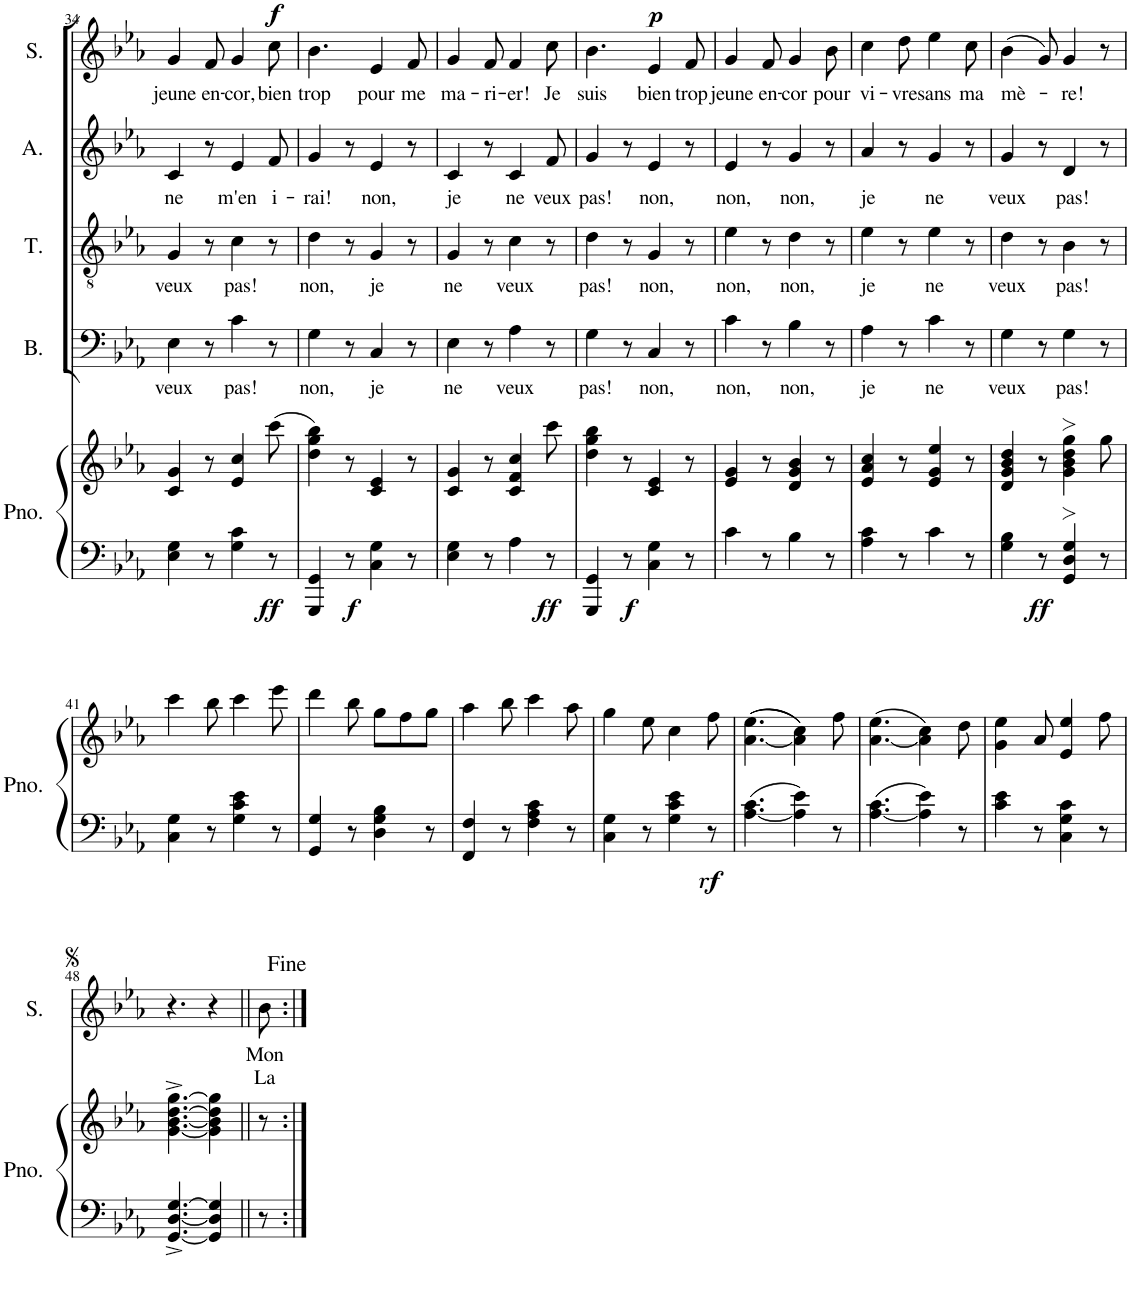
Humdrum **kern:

**kern	**kern	**dynam	**kern	**text	**kern	**text	**kern	**text	**kern	**text	**text	**dynam
*part5	*part5	*part5	*part4	*part4	*part3	*part3	*part2	*part2	*part1	*part1	*part1	*part1
*staff6	*staff5	*staff5/6	*staff4	*staff4	*staff3	*staff3	*staff2	*staff2	*staff1	*staff1	*staff1	*staff1
*I"Piano	*	*	*I"Bass	*	*I"Tenor	*	*I"Alto	*	*I"Soprano	*	*	*
*I'Pno.	*	*	*I'B.	*	*I'T.	*	*I'A.	*	*I'S.	*	*	*
!!LO:PB:g=z
*clefF4	*clefG2	*	*clefF4	*	*clefGv2	*	*clefG2	*	*clefG2	*	*	*
*k[b-e-a-]	*k[b-e-a-]	*	*k[b-e-a-]	*	*k[b-e-a-]	*	*k[b-e-a-]	*	*k[b-e-a-]	*	*	*
*M6/8	*M6/8	*	*M6/8	*	*M6/8	*	*M6/8	*	*M6/8	*	*	*
=34	=34	=34	=34	=34	=34	=34	=34	=34	=34	=34	=34	=34
!	!	!	!	!LO:LY:b	!	!LO:LY:b	!	!LO:LY:b	!	!LO:LY:b	!	!
4E-\ 4G\	4c/ 4g/	.	4E-\	veux	4G/	veux	4c/	ne	4g/	jeune	.	.
!	!	!	!	!	!	!	!	!	!	!LO:LY:b	!	!
8r	8r	.	8r	.	8r	.	8r	.	8f/	en-	.	.
!	!	!	!	!LO:LY:b	!	!LO:LY:b	!	!LO:LY:b	!	!LO:LY:b	!	!
4G\ 4c\	4e-/ 4cc/	.	4c\	pas!	4c\	pas!	4e-/	m'en	4g/	-cor,	.	.
!	!	!LO:DY:b=2	!	!	!	!	!	!LO:LY:b	!	!LO:LY:b	!	!LO:DY:a
8r	(8ccc\	ff	8r	.	8r	.	8f/	i-	8cc\	bien	.	f
=35	=35	=35	=35	=35	=35	=35	=35	=35	=35	=35	=35	=35
!	!	!	!	!LO:LY:b	!	!LO:LY:b	!	!LO:LY:b	!	!LO:LY:b	!	!
4GGG/ 4GG/	4dd\ 4gg\ 4bb-\)	.	4G\	non,	4d\	non,	4g/	-rai!	4.b-\	trop	.	.
!	!	!LO:DY:b=2	!	!	!	!	!	!	!	!	!	!
8r	8r	f	8r	.	8r	.	8r	.	.	.	.	.
!	!	!	!	!LO:LY:b	!	!LO:LY:b	!	!LO:LY:b	!	!LO:LY:b	!	!
4C\ 4G\	4c/ 4e-/	.	4C/	je	4G/	je	4e-/	non,	4e-/	pour	.	.
!	!	!	!	!	!	!	!	!	!	!LO:LY:b	!	!
8r	8r	.	8r	.	8r	.	8r	.	8f/	me	.	.
=36	=36	=36	=36	=36	=36	=36	=36	=36	=36	=36	=36	=36
!	!	!	!	!LO:LY:b	!	!LO:LY:b	!	!LO:LY:b	!	!LO:LY:b	!	!
4E-\ 4G\	4c/ 4g/	.	4E-\	ne	4G/	ne	4c/	je	4g/	ma-	.	.
!	!	!	!	!	!	!	!	!	!	!LO:LY:b	!	!
8r	8r	.	8r	.	8r	.	8r	.	8f/	-ri-	.	.
!	!	!	!	!LO:LY:b	!	!LO:LY:b	!	!LO:LY:b	!	!LO:LY:b	!	!
4A-\	4c/ 4f/ 4cc/	.	4A-\	veux	4c\	veux	4c/	ne	4f/	-er!	.	.
!	!	!LO:DY:b=2	!	!	!	!	!	!LO:LY:b	!	!LO:LY:b	!	!
8r	8ccc\	ff	8r	.	8r	.	8f/	veux	8cc\	Je	.	.
=37	=37	=37	=37	=37	=37	=37	=37	=37	=37	=37	=37	=37
!	!	!	!	!LO:LY:b	!	!LO:LY:b	!	!LO:LY:b	!	!LO:LY:b	!	!
4GGG/ 4GG/	4dd\ 4gg\ 4bb-\	.	4G\	pas!	4d\	pas!	4g/	pas!	4.b-\	suis	.	.
!	!	!LO:DY:b=2	!	!	!	!	!	!	!	!	!	!
8r	8r	f	8r	.	8r	.	8r	.	.	.	.	.
!	!	!	!	!LO:LY:b	!	!LO:LY:b	!	!LO:LY:b	!	!LO:LY:b	!	!LO:DY:a
4C\ 4G\	4c/ 4e-/	.	4C/	non,	4G/	non,	4e-/	non,	4e-/	bien	.	p
!	!	!	!	!	!	!	!	!	!	!LO:LY:b	!	!
8r	8r	.	8r	.	8r	.	8r	.	8f/	trop	.	.
=38	=38	=38	=38	=38	=38	=38	=38	=38	=38	=38	=38	=38
!	!	!	!	!LO:LY:b	!	!LO:LY:b	!	!LO:LY:b	!	!LO:LY:b	!	!
4c\	4e-/ 4g/	.	4c\	non,	4e-\	non,	4e-/	non,	4g/	jeune	.	.
!	!	!	!	!	!	!	!	!	!	!LO:LY:b	!	!
8r	8r	.	8r	.	8r	.	8r	.	8f/	en-	.	.
!	!	!	!	!LO:LY:b	!	!LO:LY:b	!	!LO:LY:b	!	!LO:LY:b	!	!
4B-\	4d/ 4g/ 4b-/	.	4B-\	non,	4d\	non,	4g/	non,	4g/	-cor	.	.
!	!	!	!	!	!	!	!	!	!	!LO:LY:b	!	!
8r	8r	.	8r	.	8r	.	8r	.	8b-\	pour	.	.
=39	=39	=39	=39	=39	=39	=39	=39	=39	=39	=39	=39	=39
!	!	!	!	!LO:LY:b	!	!LO:LY:b	!	!LO:LY:b	!	!LO:LY:b	!	!
4A-\ 4c\	4e-/ 4a-/ 4cc/	.	4A-\	je	4e-\	je	4a-/	je	4cc\	vi-	.	.
!	!	!	!	!	!	!	!	!	!	!LO:LY:b	!	!
8r	8r	.	8r	.	8r	.	8r	.	8dd\	-vre	.	.
!	!	!	!	!LO:LY:b	!	!LO:LY:b	!	!LO:LY:b	!	!LO:LY:b	!	!
4c\	4e-/ 4g/ 4ee-/	.	4c\	ne	4e-\	ne	4g/	ne	4ee-\	sans	.	.
!	!	!	!	!	!	!	!	!	!	!LO:LY:b	!	!
8r	8r	.	8r	.	8r	.	8r	.	8cc\	ma	.	.
=40	=40	=40	=40	=40	=40	=40	=40	=40	=40	=40	=40	=40
!	!	!	!	!LO:LY:b	!	!LO:LY:b	!	!LO:LY:b	!	!LO:LY:b	!	!
4G\ 4B-\	4d/ 4g/ 4b-/ 4dd/	.	4G\	veux	4d\	veux	4g/	veux	(4b-\	mè-	.	.
!	!	!LO:DY:b=2	!	!	!	!	!	!	!	!	!	!
8r	8r	ff	8r	.	8r	.	8r	.	8g/)	.	.	.
!	!	!	!	!LO:LY:b	!	!LO:LY:b	!	!LO:LY:b	!	!LO:LY:b	!	!
4GG/> 4D/> 4G/>	4g\> 4b-\> 4dd\> 4gg\>	.	4G\	pas!	4B-\	pas!	4d/	pas!	4g/	-re!	.	.
8r	8gg\	.	8r	.	8r	.	8r	.	8r	.	.	.
!!LO:LB:g=z
=41	=41	=41	=41	=41	=41	=41	=41	=41	=41	=41	=41	=41
4C\ 4G\	4ccc\	.	2.r	.	2.r	.	2.r	.	2.r	.	.	.
8r	8bb-\	.	.	.	.	.	.	.	.	.	.	.
4G\ 4c\ 4e-\	4ccc\	.	.	.	.	.	.	.	.	.	.	.
8r	8eee-\	.	.	.	.	.	.	.	.	.	.	.
=42	=42	=42	=42	=42	=42	=42	=42	=42	=42	=42	=42	=42
4GG/ 4G/	4ddd\	.	2.r	.	2.r	.	2.r	.	2.r	.	.	.
8r	8bb-\	.	.	.	.	.	.	.	.	.	.	.
4D\ 4G\ 4B-\	8gg\L	.	.	.	.	.	.	.	.	.	.	.
.	8ff\	.	.	.	.	.	.	.	.	.	.	.
8r	8gg\J	.	.	.	.	.	.	.	.	.	.	.
=43	=43	=43	=43	=43	=43	=43	=43	=43	=43	=43	=43	=43
4FF/ 4F/	4aa-\	.	2.r	.	2.r	.	2.r	.	2.r	.	.	.
8r	8bb-\	.	.	.	.	.	.	.	.	.	.	.
4F\ 4A-\ 4c\	4ccc\	.	.	.	.	.	.	.	.	.	.	.
8r	8aa-\	.	.	.	.	.	.	.	.	.	.	.
=44	=44	=44	=44	=44	=44	=44	=44	=44	=44	=44	=44	=44
4C\ 4G\	4gg\	.	2.r	.	2.r	.	2.r	.	2.r	.	.	.
8r	8ee-\	.	.	.	.	.	.	.	.	.	.	.
4G\ 4c\ 4e-\	4cc\	.	.	.	.	.	.	.	.	.	.	.
!	!	!LO:DY:b=2	!	!	!	!	!	!	!	!	!	!
8r	8ff\	rf	.	.	.	.	.	.	.	.	.	.
=45	=45	=45	=45	=45	=45	=45	=45	=45	=45	=45	=45	=45
[4.A-\ 4.c\	((>[4.a-\ 4.ee-\	.	2.r	.	2.r	.	2.r	.	2.r	.	.	.
4A-\] 4e-\	4a-\] 4cc\))	.	.	.	.	.	.	.	.	.	.	.
8r	8ff\	.	.	.	.	.	.	.	.	.	.	.
=46	=46	=46	=46	=46	=46	=46	=46	=46	=46	=46	=46	=46
[4.A-\ 4.c\	(>[4.a-\ 4.ee-\	.	2.r	.	2.r	.	2.r	.	2.r	.	.	.
4A-\] 4e-\	4a-\] 4cc\)	.	.	.	.	.	.	.	.	.	.	.
8r	8dd\	.	.	.	.	.	.	.	.	.	.	.
=47	=47	=47	=47	=47	=47	=47	=47	=47	=47	=47	=47	=47
4c\ 4e-\	4g\ 4ee-\	.	2.r	.	2.r	.	2.r	.	2.r	.	.	.
8r	8a-/	.	.	.	.	.	.	.	.	.	.	.
4C\ 4G\ 4c\	4e-/ 4ee-/	.	.	.	.	.	.	.	.	.	.	.
8r	8ff\	.	.	.	.	.	.	.	.	.	.	.
!!LO:LB:g=z
=48||	=48||	=48	=48	=48	=48	=48	=48	=48	=48	=48	=48	=48
[4.GG/^ [4.D/^ [4.G/^	[4.g\^ [4.b-\^ [4.dd\^ [4.gg\^	.	4.r	.	4.r	.	4.r	.	4.r	.	.	.
4GG/] 4D/] 4G/]	4g\] 4b-\] 4dd\] 4gg\]	.	4r	.	4r	.	4r	.	4r	.	.	.
!	!	!	!	!	!	!	!	!	!	!LO:LY:b	!LO:LY:b	!
8r	8r	.	8r	.	8r	.	8r	.	8b-\	Mon	La	.
=:|!	=:|!	=:|!	=:|!	=:|!	=:|!	=:|!	=:|!	=:|!	=:|!	=:|!	=:|!	=:|!
*-	*-	*-	*-	*-	*-	*-	*-	*-	*-	*-	*-	*-
